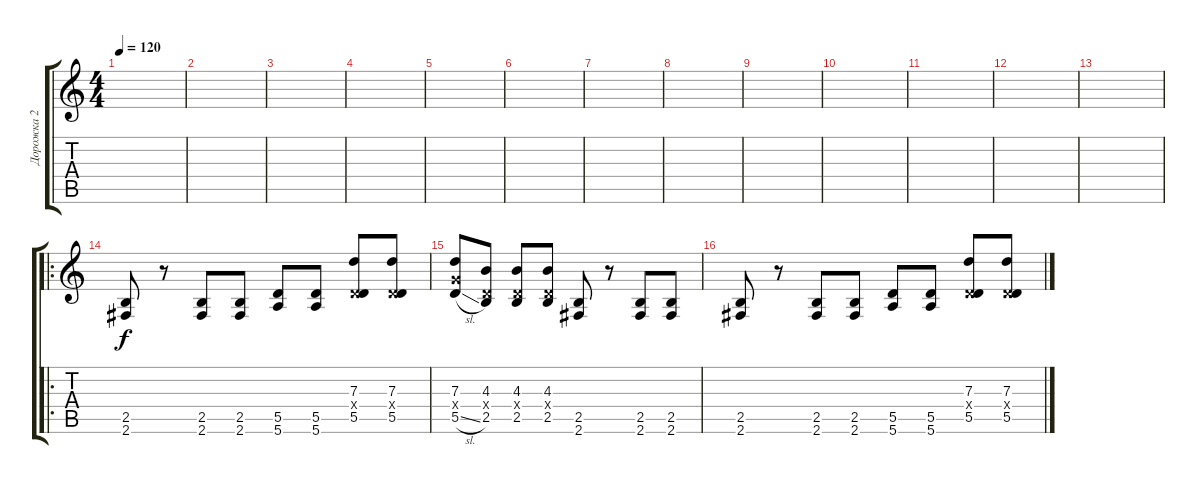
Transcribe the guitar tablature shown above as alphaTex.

\track ("Дорожка 2" "Дорожка 2") {instrument distortionguitar}
\staff {score tabs}
\tuning (E4 B3 G3 D3 A2 E2) {hide}
\ts (4 4)
\tempo 120
\clef g2
\ks c
|
|
|
|
|
|
|
|
|
|
|
|
|
\ro
(2.5 2.6).8{instrument distortionguitar} r.8 (2.5 2.6).8 (2.5 2.6).8 (5.5 5.6).8 (5.5 5.6).8 (7.3 0.4{x} 5.5).8 (7.3 0.4{x} 5.5).8 |
(7.3 5.4{x} 5.5{sl}).8 (4.3 0.4{x} 2.5).8 (4.3 0.4{x} 2.5).8 (4.3 0.4{x} 2.5).8 (2.5 2.6).8 r.8 (2.5 2.6).8 (2.5 2.6).8 |
(2.5 2.6).8 r.8 (2.5 2.6).8 (2.5 2.6).8 (5.5 5.6).8 (5.5 5.6).8 (7.3 0.4{x} 5.5).8 (7.3 0.4{x} 5.5).8
